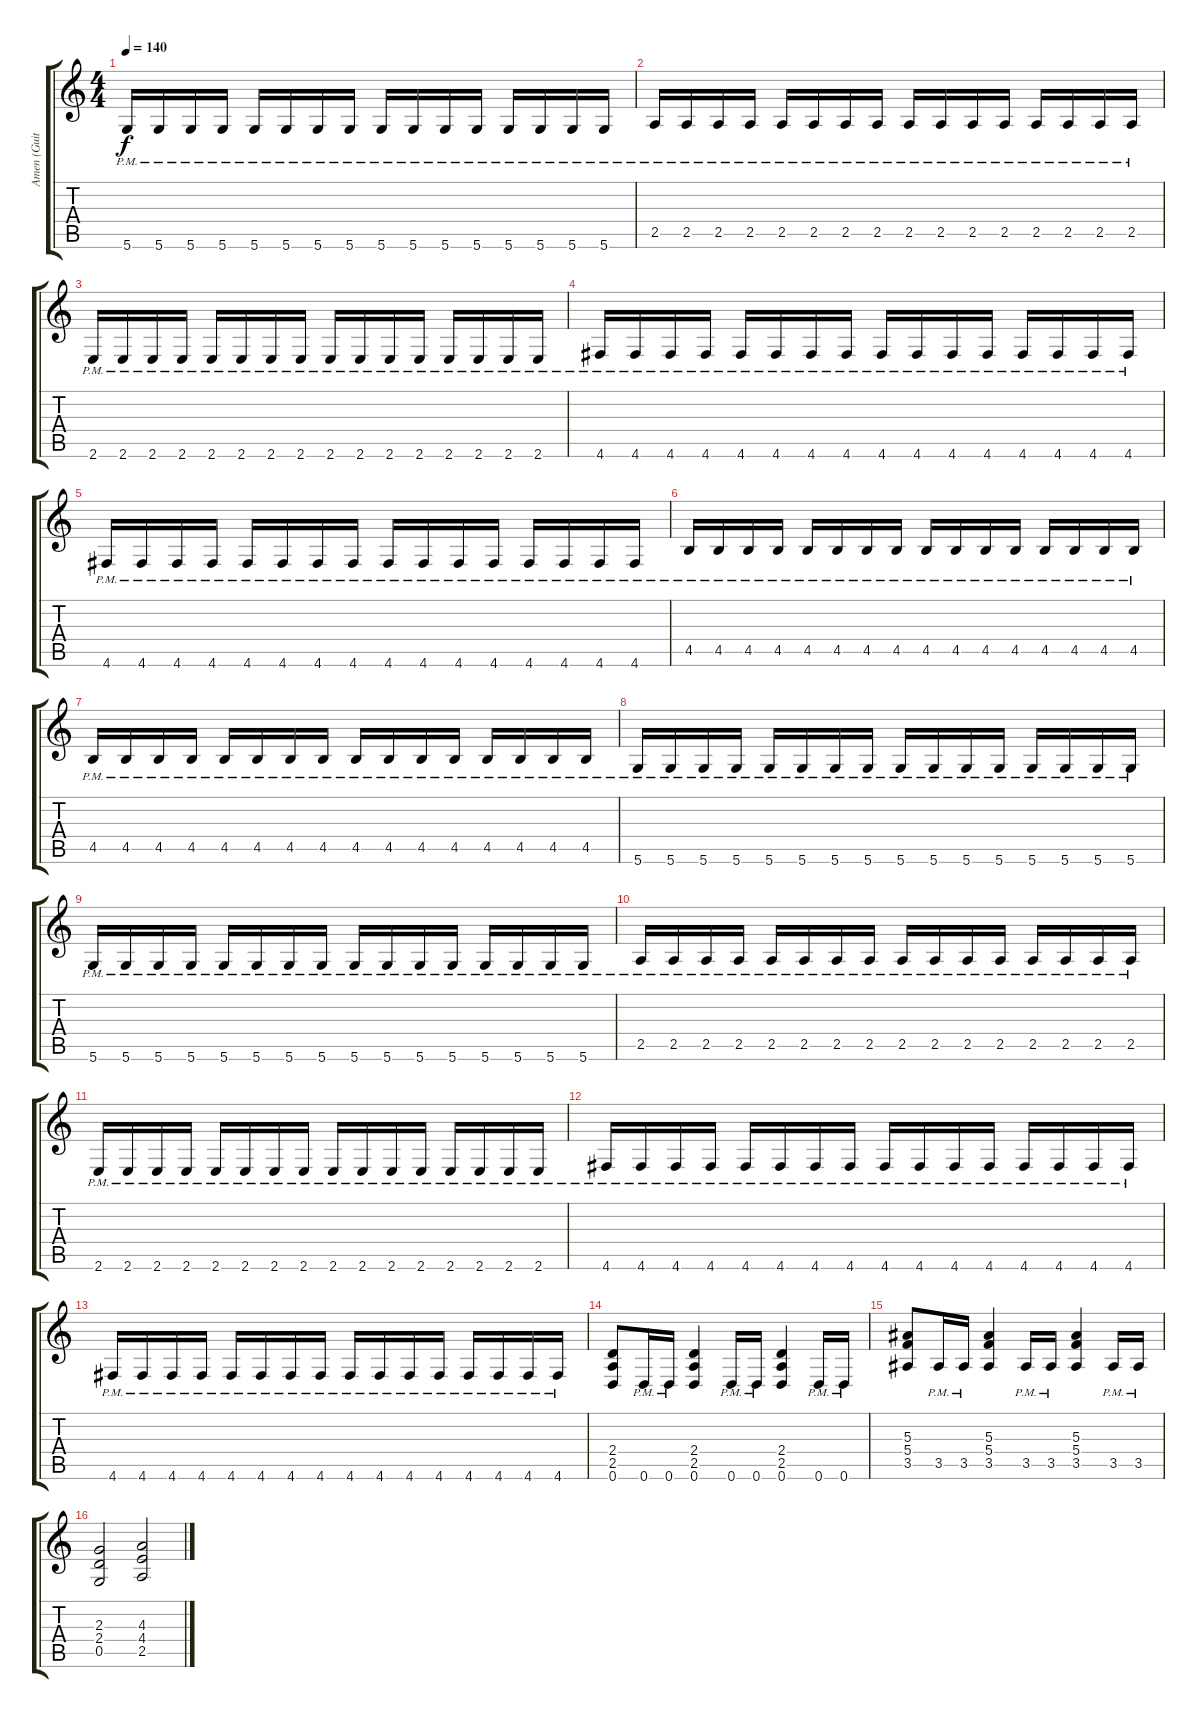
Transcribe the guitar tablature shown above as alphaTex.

\track ("Amen (Guitar)" "Amen (Guit") {instrument distortionguitar}
\staff {score tabs}
\tuning (D4 A3 F3 C3 G2 D2) {hide}
\ts (4 4)
\tempo 140
\clef g2
\ks c
5.6{pm}.16{dy f} 5.6{pm}.16 5.6{pm}.16 5.6{pm}.16 5.6{pm}.16 5.6{pm}.16 5.6{pm}.16 5.6{pm}.16 5.6{pm}.16 5.6{pm}.16 5.6{pm}.16 5.6{pm}.16 5.6{pm}.16 5.6{pm}.16 5.6{pm}.16 5.6{pm}.16 |
2.5{pm}.16 2.5{pm}.16 2.5{pm}.16 2.5{pm}.16 2.5{pm}.16 2.5{pm}.16 2.5{pm}.16 2.5{pm}.16 2.5{pm}.16 2.5{pm}.16 2.5{pm}.16 2.5{pm}.16 2.5{pm}.16 2.5{pm}.16 2.5{pm}.16 2.5{pm}.16 |
2.6{pm}.16 2.6{pm}.16 2.6{pm}.16 2.6{pm}.16 2.6{pm}.16 2.6{pm}.16 2.6{pm}.16 2.6{pm}.16 2.6{pm}.16 2.6{pm}.16 2.6{pm}.16 2.6{pm}.16 2.6{pm}.16 2.6{pm}.16 2.6{pm}.16 2.6{pm}.16 |
4.6{pm}.16 4.6{pm}.16 4.6{pm}.16 4.6{pm}.16 4.6{pm}.16 4.6{pm}.16 4.6{pm}.16 4.6{pm}.16 4.6{pm}.16 4.6{pm}.16 4.6{pm}.16 4.6{pm}.16 4.6{pm}.16 4.6{pm}.16 4.6{pm}.16 4.6{pm}.16 |
4.6{pm}.16 4.6{pm}.16 4.6{pm}.16 4.6{pm}.16 4.6{pm}.16 4.6{pm}.16 4.6{pm}.16 4.6{pm}.16 4.6{pm}.16 4.6{pm}.16 4.6{pm}.16 4.6{pm}.16 4.6{pm}.16 4.6{pm}.16 4.6{pm}.16 4.6{pm}.16 |
4.5{pm}.16 4.5{pm}.16 4.5{pm}.16 4.5{pm}.16 4.5{pm}.16 4.5{pm}.16 4.5{pm}.16 4.5{pm}.16 4.5{pm}.16 4.5{pm}.16 4.5{pm}.16 4.5{pm}.16 4.5{pm}.16 4.5{pm}.16 4.5{pm}.16 4.5{pm}.16 |
4.5{pm}.16 4.5{pm}.16 4.5{pm}.16 4.5{pm}.16 4.5{pm}.16 4.5{pm}.16 4.5{pm}.16 4.5{pm}.16 4.5{pm}.16 4.5{pm}.16 4.5{pm}.16 4.5{pm}.16 4.5{pm}.16 4.5{pm}.16 4.5{pm}.16 4.5{pm}.16 |
5.6{pm}.16 5.6{pm}.16 5.6{pm}.16 5.6{pm}.16 5.6{pm}.16 5.6{pm}.16 5.6{pm}.16 5.6{pm}.16 5.6{pm}.16 5.6{pm}.16 5.6{pm}.16 5.6{pm}.16 5.6{pm}.16 5.6{pm}.16 5.6{pm}.16 5.6{pm}.16 |
5.6{pm}.16 5.6{pm}.16 5.6{pm}.16 5.6{pm}.16 5.6{pm}.16 5.6{pm}.16 5.6{pm}.16 5.6{pm}.16 5.6{pm}.16 5.6{pm}.16 5.6{pm}.16 5.6{pm}.16 5.6{pm}.16 5.6{pm}.16 5.6{pm}.16 5.6{pm}.16 |
2.5{pm}.16 2.5{pm}.16 2.5{pm}.16 2.5{pm}.16 2.5{pm}.16 2.5{pm}.16 2.5{pm}.16 2.5{pm}.16 2.5{pm}.16 2.5{pm}.16 2.5{pm}.16 2.5{pm}.16 2.5{pm}.16 2.5{pm}.16 2.5{pm}.16 2.5{pm}.16 |
2.6{pm}.16 2.6{pm}.16 2.6{pm}.16 2.6{pm}.16 2.6{pm}.16 2.6{pm}.16 2.6{pm}.16 2.6{pm}.16 2.6{pm}.16 2.6{pm}.16 2.6{pm}.16 2.6{pm}.16 2.6{pm}.16 2.6{pm}.16 2.6{pm}.16 2.6{pm}.16 |
4.6{pm}.16 4.6{pm}.16 4.6{pm}.16 4.6{pm}.16 4.6{pm}.16 4.6{pm}.16 4.6{pm}.16 4.6{pm}.16 4.6{pm}.16 4.6{pm}.16 4.6{pm}.16 4.6{pm}.16 4.6{pm}.16 4.6{pm}.16 4.6{pm}.16 4.6{pm}.16 |
4.6{pm}.16 4.6{pm}.16 4.6{pm}.16 4.6{pm}.16 4.6{pm}.16 4.6{pm}.16 4.6{pm}.16 4.6{pm}.16 4.6{pm}.16 4.6{pm}.16 4.6{pm}.16 4.6{pm}.16 4.6{pm}.16 4.6{pm}.16 4.6{pm}.16 4.6{pm}.16 |
(2.4 2.5 0.6).8 0.6{pm}.16 0.6{pm}.16 (2.4 2.5 0.6).4 0.6{pm}.16 0.6{pm}.16 (2.4 2.5 0.6).4 0.6{pm}.16 0.6{pm}.16 |
(5.3 5.4 3.5).8 3.5{pm}.16 3.5{pm}.16 (5.3 5.4 3.5).4 3.5{pm}.16 3.5{pm}.16 (5.3 5.4 3.5).4 3.5{pm}.16 3.5{pm}.16 |
(2.3 2.4 0.5).2 (4.3 4.4 2.5).2
